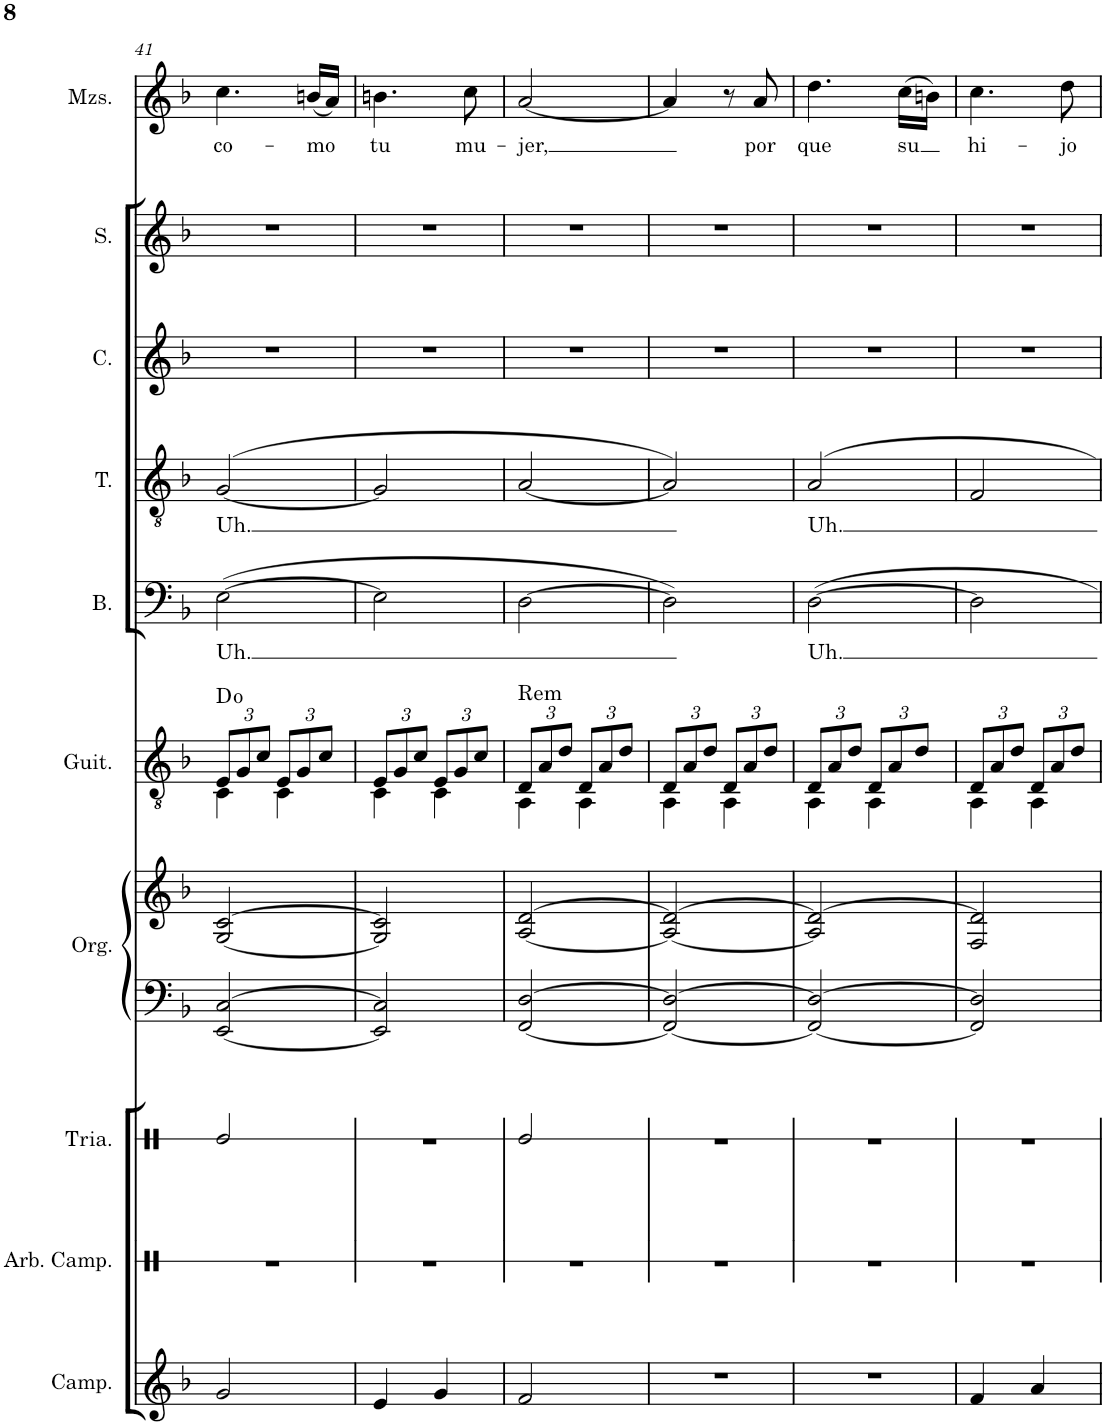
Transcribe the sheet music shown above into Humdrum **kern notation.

**kern	**kern	**kern	**kern	**kern	**kern	**harte	**kern	**text	**kern	**text	**kern	**kern	**kern	**text
*part10	*part9	*part8	*part7	*part7	*part6	*part6	*part5	*part5	*part4	*part4	*part3	*part2	*part1	*part1
*staff11	*staff10	*staff9	*staff8	*staff7	*staff6	*	*staff5	*staff5	*staff4	*staff4	*staff3	*staff2	*staff1	*staff1
*I"Campanillas	*I"Espectro	*I"Triángulo	*I"Órgano	*	*I"Guitarra	*	*I"Bajo	*	*I"Tenor	*	*I"Contralto	*I"Soprano	*I"Mezzo-soprano	*
*I'Camp.	*	*	*	*	*I'Guit.	*	*I'B.	*	*I'T.	*	*I'C.	*I'S.	*I'Mzs.	*
!!LO:PB:g=z
*clefG2	*clefX	*clefX	*clefF4	*clefG2	*clefGv2	*	*clefF4	*	*clefGv2	*	*clefG2	*clefG2	*clefG2	*
*Trd-7c-12	*	*	*	*	*	*	*	*	*	*	*	*	*	*
*k[b-]	*k[]	*k[]	*k[b-]	*k[b-]	*k[b-]	*	*k[b-]	*	*k[b-]	*	*k[b-]	*k[b-]	*k[b-]	*
*M2/4	*M2/4	*M2/4	*M2/4	*M2/4	*M2/4	*	*M2/4	*	*M2/4	*	*M2/4	*M2/4	*M2/4	*
*	*	*	*	*	*Xbrackettup	*	*	*	*	*	*	*	*	*
=41	=41	=41	=41	=41	=41	=41	=41	=41	=41	=41	=41	=41	=41	=41
*	*	*	*	*	*^	*	*	*	*	*	*	*	*	*
!	!	!	!	!	!	!	!	!	!LO:LY:b	!	!LO:LY:b	!	!	!	!LO:LY:b
2g/	2r	2Re/	[2EE/ [2C/	[2G/ [2c/	12E/L	4C\	D:dim	([2E\	Uh.	(>[2G/	Uh.	2r	2r	4.cc\	co-
.	.	.	.	.	12G/	.	.	.	.	.	.	.	.	.	.
.	.	.	.	.	12c/J	.	.	.	.	.	.	.	.	.	.
.	.	.	.	.	12E/L	4C\	.	.	.	.	.	.	.	.	.
.	.	.	.	.	12G/	.	.	.	.	.	.	.	.	.	.
!	!	!	!	!	!	!	!	!	!	!	!	!	!	!	!LO:LY:b
.	.	.	.	.	.	.	.	.	.	.	.	.	.	(16bn/LL	-mo
.	.	.	.	.	12c/J	.	.	.	.	.	.	.	.	.	.
.	.	.	.	.	.	.	.	.	.	.	.	.	.	16a/JJ)	.
=42	=42	=42	=42	=42	=42	=42	=42	=42	=42	=42	=42	=42	=42	=42	=42
!	!	!	!	!	!	!	!	!	!	!	!	!	!	!	!LO:LY:b
4e/	2r	2r	2EE/] 2C/]	2G/] 2c/]	12E/L	4C\	.	2E\]	.	2G/]	.	2r	2r	4.bn\	tu
.	.	.	.	.	12G/	.	.	.	.	.	.	.	.	.	.
.	.	.	.	.	12c/J	.	.	.	.	.	.	.	.	.	.
4g/	.	.	.	.	12E/L	4C\	.	.	.	.	.	.	.	.	.
.	.	.	.	.	12G/	.	.	.	.	.	.	.	.	.	.
!	!	!	!	!	!	!	!	!	!	!	!	!	!	!	!LO:LY:b
.	.	.	.	.	.	.	.	.	.	.	.	.	.	8cc\	mu-
.	.	.	.	.	12c/J	.	.	.	.	.	.	.	.	.	.
=43	=43	=43	=43	=43	=43	=43	=43	=43	=43	=43	=43	=43	=43	=43	=43
!	!	!	!	!	!	!	!LO:H:kt=Rem	!	!	!	!	!	!	!	!LO:LY:b
2f/	2r	2Re/	[2FF/ [2D/	[2A/ [2d/	12D/L	4AA\	N	[2D\	.	[2A/	.	2r	2r	[2a/	-jer,
.	.	.	.	.	12A/	.	.	.	.	.	.	.	.	.	.
.	.	.	.	.	12d/J	.	.	.	.	.	.	.	.	.	.
.	.	.	.	.	12D/L	4AA\	.	.	.	.	.	.	.	.	.
.	.	.	.	.	12A/	.	.	.	.	.	.	.	.	.	.
.	.	.	.	.	12d/J	.	.	.	.	.	.	.	.	.	.
=44	=44	=44	=44	=44	=44	=44	=44	=44	=44	=44	=44	=44	=44	=44	=44
2r	2r	2r	2FF/_ 2D/_	2A/_ 2d/_	12D/L	4AA\	.	2D\])	.	2A/])	.	2r	2r	4a/]	.
.	.	.	.	.	12A/	.	.	.	.	.	.	.	.	.	.
.	.	.	.	.	12d/J	.	.	.	.	.	.	.	.	.	.
.	.	.	.	.	12D/L	4AA\	.	.	.	.	.	.	.	8r	.
.	.	.	.	.	12A/	.	.	.	.	.	.	.	.	.	.
!	!	!	!	!	!	!	!	!	!	!	!	!	!	!	!LO:LY:b
.	.	.	.	.	.	.	.	.	.	.	.	.	.	8a/	por
.	.	.	.	.	12d/J	.	.	.	.	.	.	.	.	.	.
=45	=45	=45	=45	=45	=45	=45	=45	=45	=45	=45	=45	=45	=45	=45	=45
!	!	!	!	!	!	!	!	!	!LO:LY:b	!	!LO:LY:b	!	!	!	!LO:LY:b
2r	2r	2r	2FF/_ 2D/_	2A/] 2d/_	12D/L	4AA\	.	[2D\	Uh.	2A/	Uh.	2r	2r	4.dd\	que
.	.	.	.	.	12A/	.	.	.	.	.	.	.	.	.	.
.	.	.	.	.	12d/J	.	.	.	.	.	.	.	.	.	.
.	.	.	.	.	12D/L	4AA\	.	.	.	.	.	.	.	.	.
.	.	.	.	.	12A/	.	.	.	.	.	.	.	.	.	.
!	!	!	!	!	!	!	!	!	!	!	!	!	!	!	!LO:LY:b
.	.	.	.	.	.	.	.	.	.	.	.	.	.	(16cc\LL	su
.	.	.	.	.	12d/J	.	.	.	.	.	.	.	.	.	.
.	.	.	.	.	.	.	.	.	.	.	.	.	.	16bn\JJ)	.
=46	=46	=46	=46	=46	=46	=46	=46	=46	=46	=46	=46	=46	=46	=46	=46
!	!	!	!	!	!	!	!	!	!	!	!	!	!	!	!LO:LY:b
4f/	2r	2r	2FF/] 2D/]	2F/ 2d/]	12D/L	4AA\	.	2D\]	.	2F/	.	2r	2r	4.cc\	hi-
.	.	.	.	.	12A/	.	.	.	.	.	.	.	.	.	.
.	.	.	.	.	12d/J	.	.	.	.	.	.	.	.	.	.
4a/	.	.	.	.	12D/L	4AA\	.	.	.	.	.	.	.	.	.
.	.	.	.	.	12A/	.	.	.	.	.	.	.	.	.	.
!	!	!	!	!	!	!	!	!	!	!	!	!	!	!	!LO:LY:b
.	.	.	.	.	.	.	.	.	.	.	.	.	.	8dd\	-jo
.	.	.	.	.	12d/J	.	.	.	.	.	.	.	.	.	.
*	*	*	*	*	*v	*v	*	*	*	*	*	*	*	*	*
=	=	=	=	=	=	=	=	=	=	=	=	=	=	=
*-	*-	*-	*-	*-	*-	*-	*-	*-	*-	*-	*-	*-	*-	*-
